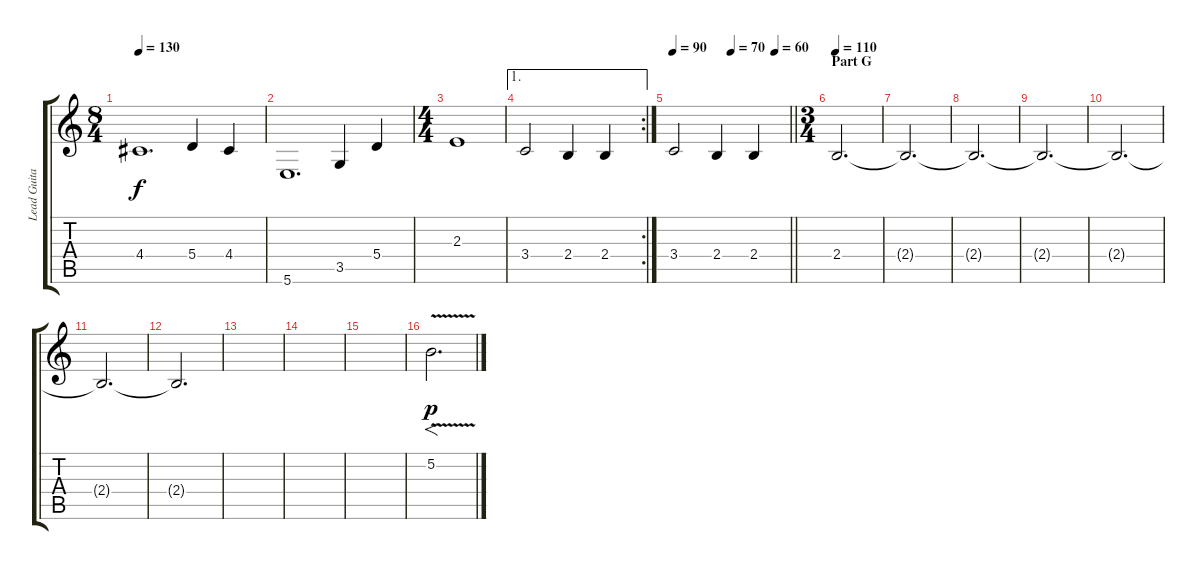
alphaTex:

\track ("Lead Guitar" "Lead Guita") {instrument distortionguitar}
\staff {score tabs}
\tuning (B3 Gb3 D3 A2 E2 B1) {hide}
\ts (8 4)
\tempo 130
\clef g2
\ks c
4.4.1{d dy f} 5.4.4 4.4.4 |
5.6.1{d} 3.5.4 5.4.4 |
\ts (4 4)
2.3.1 |
\ae 1
\rc 2
3.4.2 2.4.4 2.4.4 |
\tempo 90
\tempo (70 0.5)
\tempo (60 0.875)
\barLineRight lightlight
3.4.2 2.4.4 2.4.4 |
\ts (3 4)
\section ("" "Part G")
\tempo 110
2.4.2{d} |
2.4{t}.2{d} |
2.4{t}.2{d} |
2.4{t}.2{d} |
2.4{t}.2{d} |
2.4{t}.2{d} |
2.4{t}.2{d} |
|
|
|
5.2{v}.2{f d dy p}
